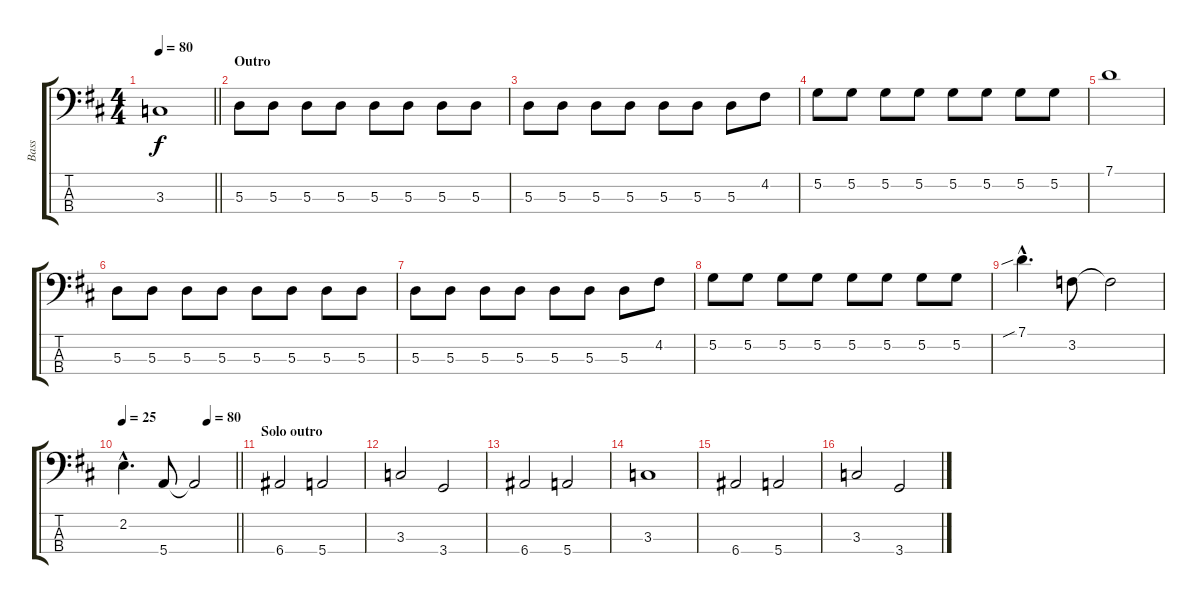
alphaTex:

\track ("Bass" "Bass") {instrument fretlessbass}
\staff {score tabs}
\tuning (G2 D2 A1 E1) {hide}
\ts (4 4)
\tempo 80
\clef f4
\barLineRight lightlight
\ks d
3.3.1{dy f} |
\section ("" "Outro")
5.3.8 5.3.8 5.3.8 5.3.8 5.3.8 5.3.8 5.3.8 5.3.8 |
5.3.8 5.3.8 5.3.8 5.3.8 5.3.8 5.3.8 5.3.8 4.2.8 |
5.2.8 5.2.8 5.2.8 5.2.8 5.2.8 5.2.8 5.2.8 5.2.8 |
7.1.1 |
5.3.8 5.3.8 5.3.8 5.3.8 5.3.8 5.3.8 5.3.8 5.3.8 |
5.3.8 5.3.8 5.3.8 5.3.8 5.3.8 5.3.8 5.3.8 4.2.8 |
5.2.8 5.2.8 5.2.8 5.2.8 5.2.8 5.2.8 5.2.8 5.2.8 |
7.1{sib hac}.4{d} 3.2.8 3.2{t}.2 |
\tempo 25
\tempo (80 0.75)
\barLineRight lightlight
2.2{hac}.4{d} 5.4.8 5.4{t}.2 |
\section ("" "Solo outro")
6.4.2 5.4.2 |
3.3.2 3.4.2 |
6.4.2 5.4.2 |
3.3.1 |
6.4.2 5.4.2 |
3.3.2 3.4.2
